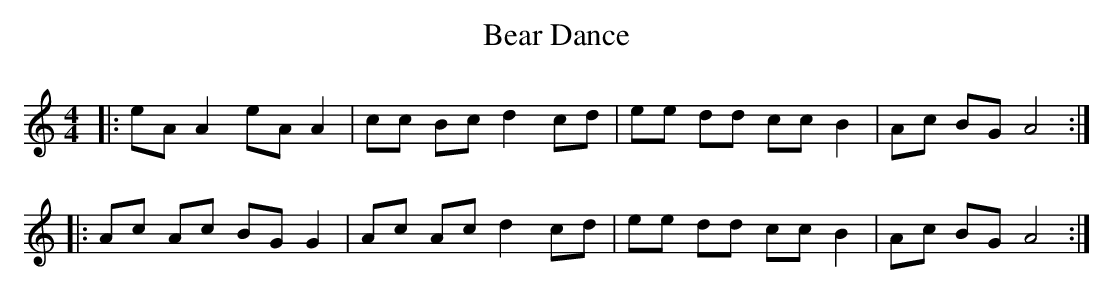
X:1
T: Bear Dance
M: 4/4
L: 1/8
K: Am
|:\
eA A2 eA A2 | cc Bc d2 cd |\
ee dd cc B2 | Ac BG A4 :|
|:\
Ac Ac BG G2 | Ac Ac d2 cd |\
ee dd cc B2 | Ac BG A4 :|
